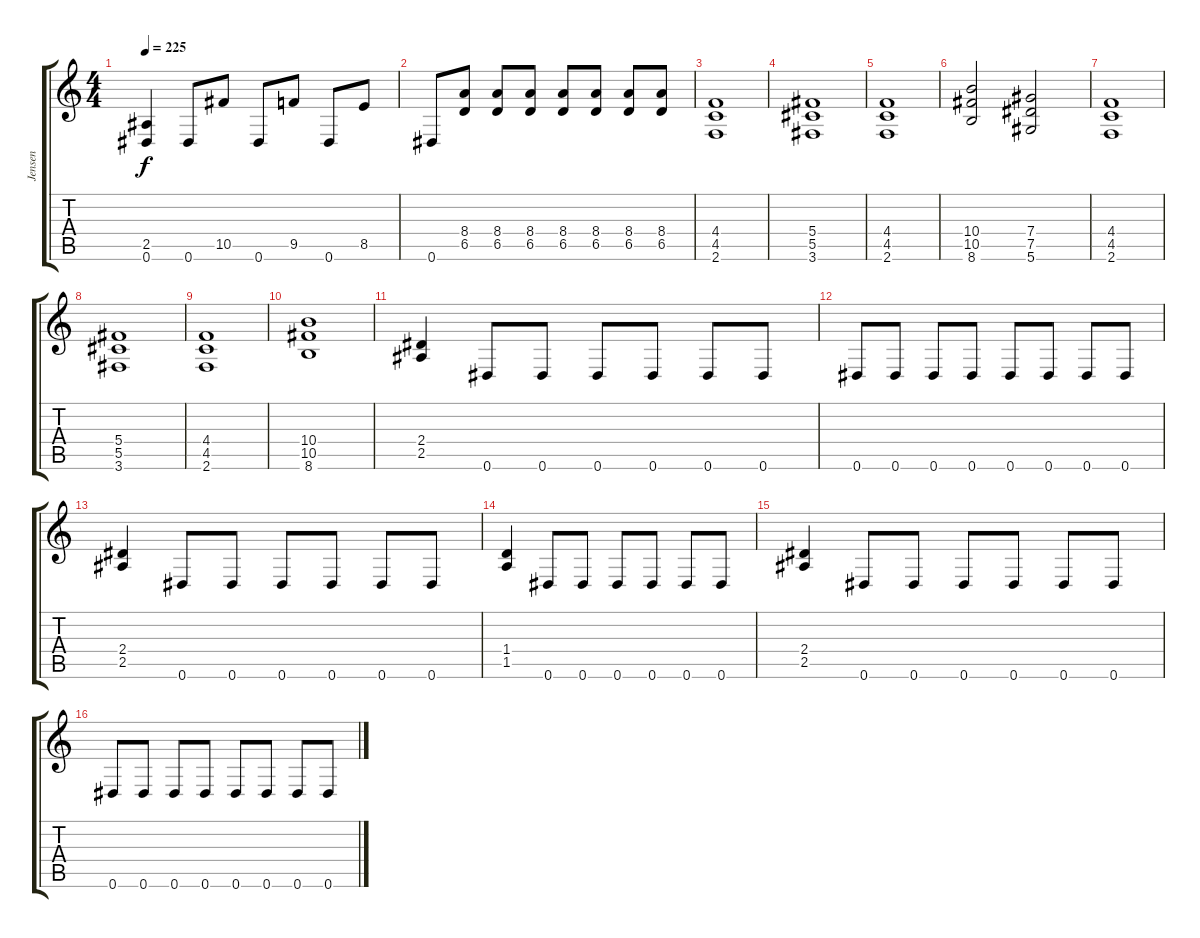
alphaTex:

\track ("Jensen" "Jensen") {instrument distortionguitar}
\staff {score tabs}
\tuning (Eb4 Bb3 Gb3 Db3 Ab2 Eb2) {hide}
\ts (4 4)
\tempo 225
\clef g2
\ks c
(2.5 0.6).4{dy f} 0.6.8 10.5.8 0.6.8 9.5.8 0.6.8 8.5.8 |
0.6.8 (8.4 6.5).8 (8.4 6.5).8 (8.4 6.5).8 (8.4 6.5).8 (8.4 6.5).8 (8.4 6.5).8 (8.4 6.5).8 |
(4.4 4.5 2.6).1 |
(5.4 5.5 3.6).1 |
(4.4 4.5 2.6).1 |
(10.4 10.5 8.6).2 (7.4 7.5 5.6).2 |
(4.4 4.5 2.6).1 |
(5.4 5.5 3.6).1 |
(4.4 4.5 2.6).1 |
(10.4 10.5 8.6).1 |
(2.4 2.5).4 0.6.8 0.6.8 0.6.8 0.6.8 0.6.8 0.6.8 |
0.6.8 0.6.8 0.6.8 0.6.8 0.6.8 0.6.8 0.6.8 0.6.8 |
(2.4 2.5).4 0.6.8 0.6.8 0.6.8 0.6.8 0.6.8 0.6.8 |
(1.4 1.5).4 0.6.8 0.6.8 0.6.8 0.6.8 0.6.8 0.6.8 |
(2.4 2.5).4 0.6.8 0.6.8 0.6.8 0.6.8 0.6.8 0.6.8 |
0.6.8 0.6.8 0.6.8 0.6.8 0.6.8 0.6.8 0.6.8 0.6.8
